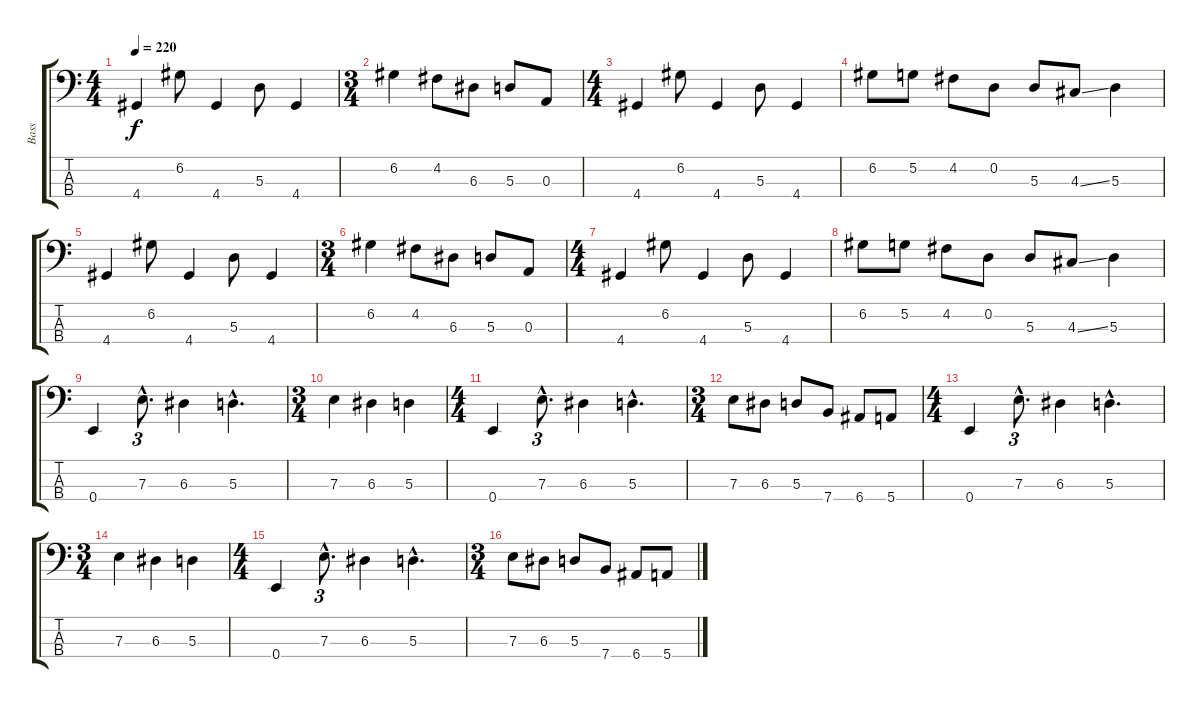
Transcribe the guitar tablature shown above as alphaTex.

\track ("Bass" "Bass") {instrument electricbassfinger}
\staff {score tabs}
\tuning (G2 D2 A1 E1) {hide}
\ts (4 4)
\tempo 220
\clef f4
\ks c
4.4.4{dy f} 6.2.8 4.4.4 5.3.8 4.4.4 |
\ts (3 4)
6.2.4 4.2.8 6.3.8 5.3.8 0.3.8 |
\ts (4 4)
4.4.4 6.2.8 4.4.4 5.3.8 4.4.4 |
6.2.8 5.2.8 4.2.8 0.2.8 5.3.8 4.3{ss}.8 5.3.4 |
4.4.4 6.2.8 4.4.4 5.3.8 4.4.4 |
\ts (3 4)
6.2.4 4.2.8 6.3.8 5.3.8 0.3.8 |
\ts (4 4)
4.4.4 6.2.8 4.4.4 5.3.8 4.4.4 |
6.2.8 5.2.8 4.2.8 0.2.8 5.3.8 4.3{ss}.8 5.3.4 |
0.4.4 7.3{hac}.8{d tu (3 2)} 6.3.4 5.3{hac}.4{d} |
\ts (3 4)
7.3.4 6.3.4 5.3.4 |
\ts (4 4)
0.4.4 7.3{hac}.8{d tu (3 2)} 6.3.4 5.3{hac}.4{d} |
\ts (3 4)
7.3.8 6.3.8 5.3.8 7.4.8 6.4.8 5.4.8 |
\ts (4 4)
0.4.4 7.3{hac}.8{d tu (3 2)} 6.3.4 5.3{hac}.4{d} |
\ts (3 4)
7.3.4 6.3.4 5.3.4 |
\ts (4 4)
0.4.4 7.3{hac}.8{d tu (3 2)} 6.3.4 5.3{hac}.4{d} |
\ts (3 4)
7.3.8 6.3.8 5.3.8 7.4.8 6.4.8 5.4.8
